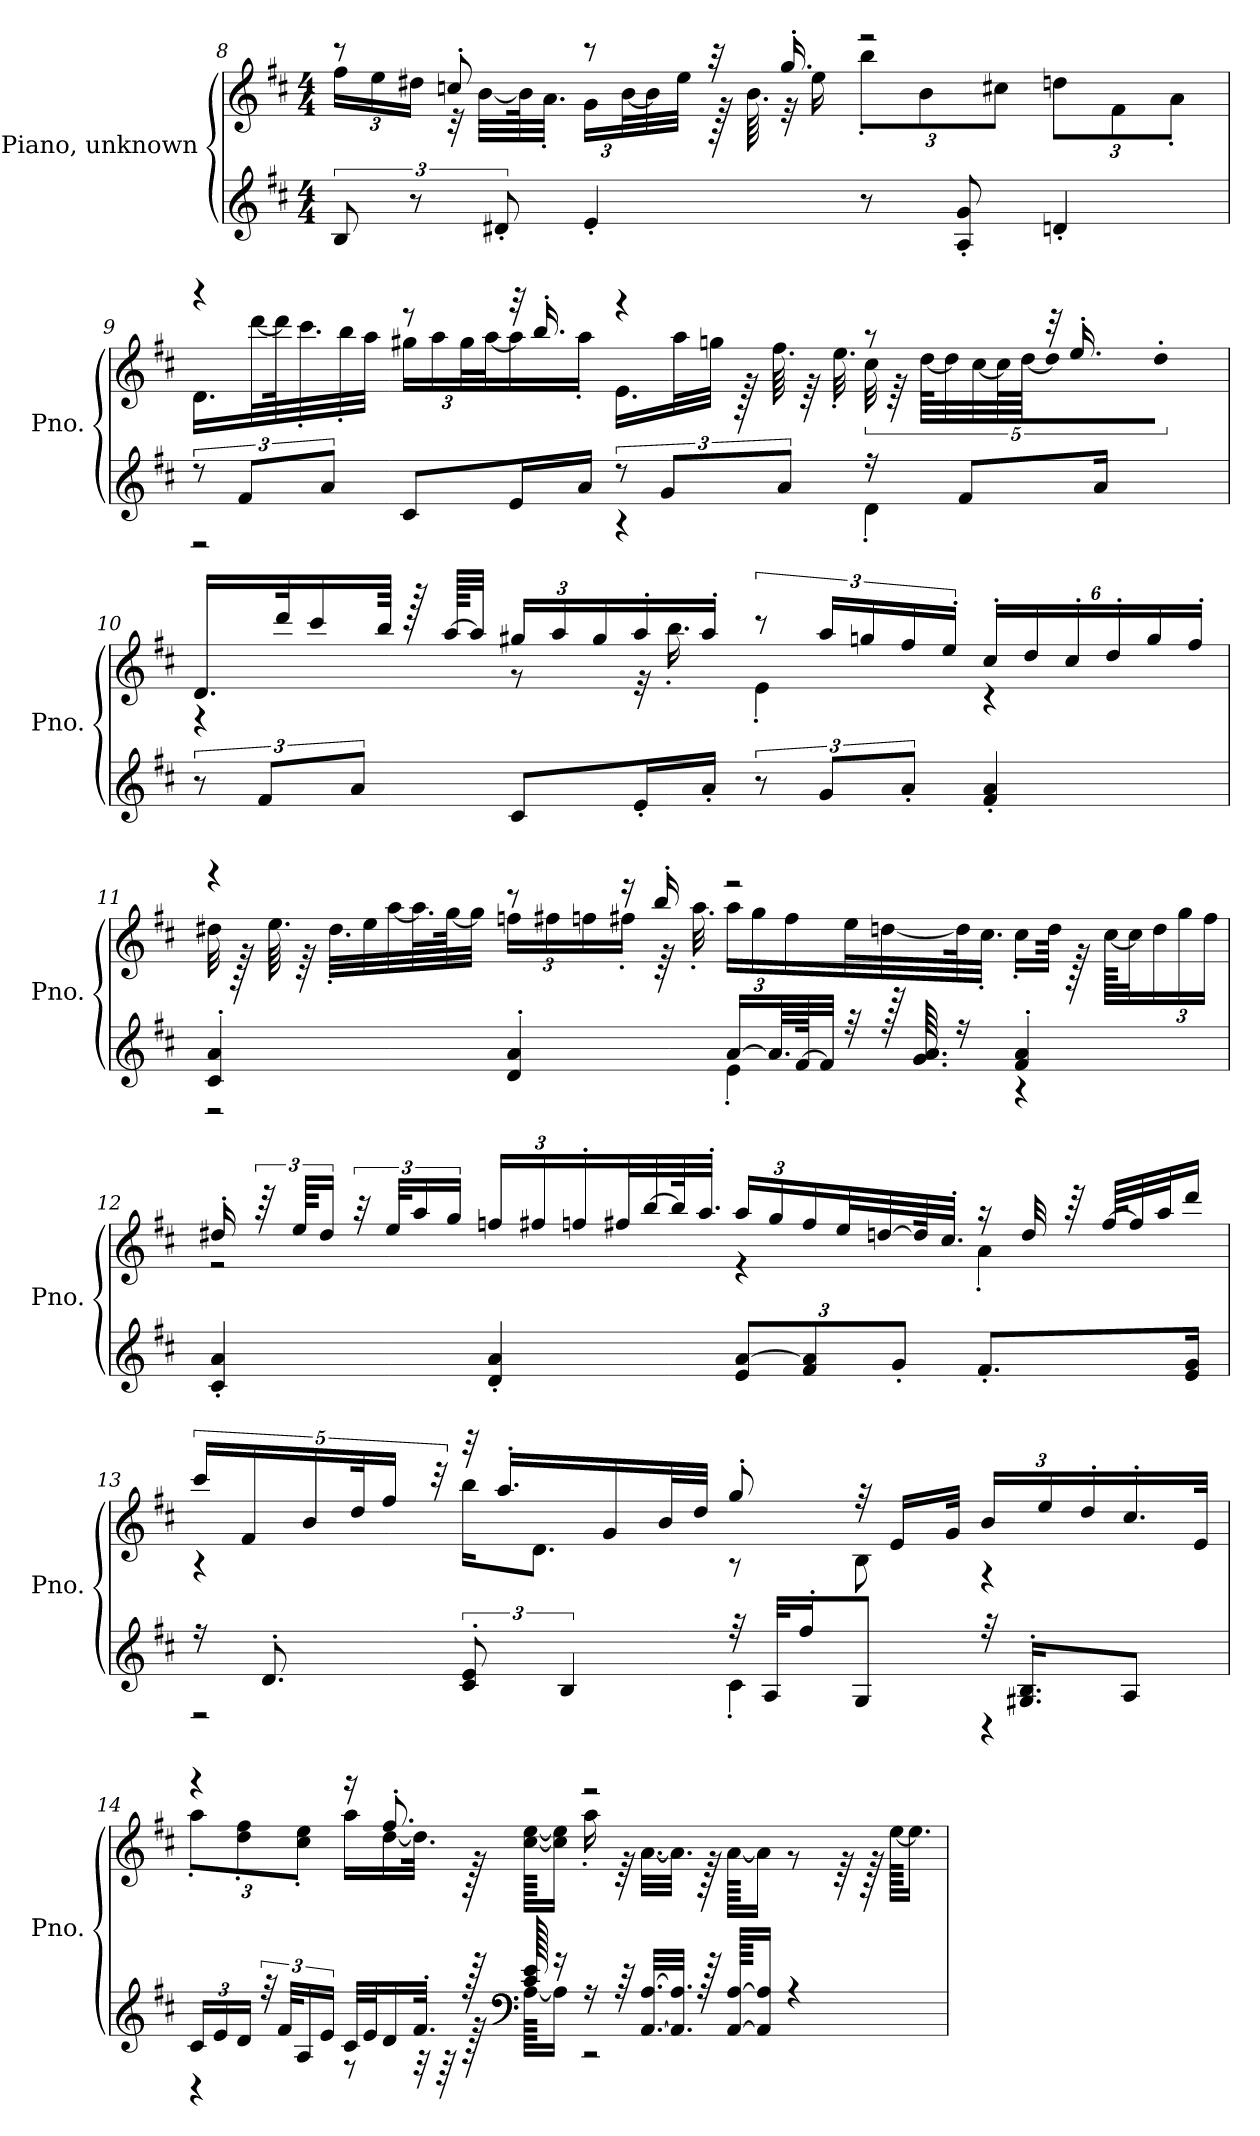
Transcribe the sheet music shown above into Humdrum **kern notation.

**kern	**kern
*part1	*part1
*staff2	*staff1
*I"Piano, unknown	*
*I'Pno.	*
!!LO:LB:g=z
*clefG2	*clefG2
*k[f#c#]	*k[f#c#]
*M4/4	*M4/4
=8	=8
*	*^
*	*	*Xbrackettup
12B/	8r	24ff#\LL
.	.	24ee\
12r	.	24dd#X\JJ
.	8ccn'/	32r
.	.	[32b\LLL
12d#X'/	.	.
.	.	64b\K]
.	.	32.a'\JJJ
4e'/	8r	24g\LL
.	.	[48b\L
.	.	32b\]
.	.	32ee\JJJ
.	32r	128r
.	.	64.b\
.	16.gg'/	32r
.	.	16ee\
8r	2r	12bb'\L
.	.	12b\
8A/' 8g/'	.	.
.	.	12cc#X\J
4dn'/	.	12ddn\L
.	.	12f#\
.	.	12a'\J
!!LO:LB:g=z	!!
=9	=9	=9
*^	*	*
12r	2r	4r	16.d\LL
12f#/L	.	.	.
.	.	.	[32ddd\L
.	.	.	64ddd\K]
.	.	.	32.ccc#'\
12a/J	.	.	.
.	.	.	32bb'\
.	.	.	32aa\JJJ
8c#/L	.	8r	24gg#X\LL
.	.	.	24aa\
.	.	.	48gg#\L
.	.	.	[48aa\J
16e/L	.	32r	16aa\]
.	.	16.bb'/	.
16a/JJ	.	.	16aa'\JJ
12r	4r	4r	16.e\LL
12g/L	.	.	.
.	.	.	32aa\L
.	.	.	32ggn\JJJ
.	.	.	128r
.	.	.	64.ff#\
12a/J	.	.	.
.	.	.	64r
.	.	.	32.ee'\
*	*	*	*brackettup
16r	4d'\	8r	40cc#\
.	.	.	80r
.	.	.	[80dd\KLLL
.	.	.	40dd\]
8f#/L	.	.	.
.	.	.	[40cc#\
.	.	.	80cc#\L]
.	.	.	[80dd\JJ
.	.	32r	16dd\]
.	.	16.ee'/	.
16a/Jk	.	.	16dd'\JJ
*v	*v	*	*
!!LO:LB:g=z	!!
=10	=10	=10
12r	16.d/LL	4r
12f#/L	.	.
.	32ddd/K	.
.	16ccc#/	.
12a/J	.	.
.	64bb/JJkk	.
.	128r	.
.	[128aa/KKLLL	.
.	32aa/JJJ]	.
*	*Xbrackettup	*
8c#/L	24gg#X/LL	8r
.	24aa/	.
.	24gg#/	.
16e'/L	16aa'/	32r
.	.	16.bb'\
16a'/JJ	16aa'/JJ	.
*	*brackettup	*
12r	12r	4e'\
12g/L	24aa/LL	.
*	*Xbrackettup	*
.	24ggn/	.
12a'/J	24ff#/	.
.	24ee'/JJ	.
4f#/' 4a/'	24cc#'/LL	4r
.	24dd/	.
.	24cc#'/	.
.	24dd'/	.
.	24gg/	.
.	24ff#'/JJ	.
!!LO:LB:g=z	!!
=11	=11	=11
*^	*	*
4c#/' 4a/'	2r	4r	32dd#X\
.	.	.	128r
.	.	.	64.ee\
.	.	.	64r
.	.	.	32.dd#'\LLL
.	.	.	32ee\
.	.	.	[32aa\
.	.	.	64.aa\L]
.	.	.	[128gg\JK
.	.	.	32gg\JJJ]
4d/' 4a/'	.	8r	24ffn\LL
.	.	.	24ff#X\
.	.	.	24ffn\
.	.	16r	16ff#X'\JJ
.	.	16bb'/	64r
.	.	.	32.aa'\
[16a/LL	4e'\	2r	24aa\LL
.	.	.	24gg\
64.a/LL]	.	.	.
.	.	.	24ff#\
[128f#/JK	.	.	.
32f#/JJJ]	.	.	.
32r	.	.	32ee\L
128r	.	.	[32ddn\
64.g/ 64.a/	.	.	.
16r	.	.	64dd\K]
.	.	.	32.cc#'\JJJ
4f#/' 4a/'	4r	.	16cc#'\LL
.	.	.	64dd\JJkk
.	.	.	128r
.	.	.	[128cc#\KKLLL
.	.	.	32cc#\J]
.	.	.	24dd\
.	.	.	24gg\
.	.	.	24ff#\JJ
*v	*v	*	*
!!LO:LB:g=z	!!
=12	=12	=12
4c#/' 4a/'	16dd#X'/	2r
*	*brackettup	*
.	96r	.
.	96ee/KKLL	.
.	24dd#/JJ	.
.	48r	.
.	48ee/KLL	.
.	24aa/	.
.	24gg/JJ	.
*	*Xbrackettup	*
4d/' 4a/'	24ffn/LL	.
.	24ff#X/	.
.	24ffn'/	.
.	32ff#X/L	.
.	[32bb/	.
.	64bb/K]	.
.	32.aa'/JJJ	.
*Xbrackettup	*	*
12e/ [12a/L	24aa/LL	4r
.	24gg/	.
12f#/ 12a/]	24ff#/	.
.	32ee/L	.
.	[32ddn/	.
12g'/J	.	.
.	64dd/K]	.
.	32.cc#'/JJJ	.
8.f#'/L	16r	4a'\
.	32dd/	.
.	64r	.
.	[64ff#/KLLL	.
.	32ff#/]	.
.	32aa/J	.
16e/ 16g/Jk	16ddd/JJ	.
!!LO:PB:g=z	!!
=13	=13	=13
*^	*	*
*	*	*brackettup	*
16r	2r	20ccc#/LL	4r
.	.	20f#/	.
8.d'/	.	.	.
.	.	20b/	.
.	.	40dd/K	.
.	.	20ff#/JJ	.
.	.	40r	.
*brackettup	*	*	*
12c#/' 12e/'	.	32r	16bb\KL
.	.	16.aa'/LL	.
.	.	.	8.d\J
6B/	.	.	.
.	.	16g/	.
.	.	32b/L	.
.	.	32dd/JJJ	.
32r	4c#'\	8gg'/	8r
32A/KLL	.	.	.
16ff#'/J	.	.	.
8G/J	.	32r	8B\
.	.	16e/LL	.
.	.	32g/JJk	.
*	*	*Xbrackettup	*
32r	4r	24b/LL	4r
16.G#X/' 16.B/'KL	.	.	.
.	.	24ee/	.
.	.	24dd'/	.
8A/J	.	16.cc#'/	.
.	.	32e/JJk	.
!!LO:LB:g=z	!!
=14	=14	=14	=14
*Xbrackettup	*	*	*
24c#/LL	4r	4r	12aa'\L
24e/	.	.	.
24d/JJ	.	.	12dd\' 12ff#\'
*brackettup	*	*	*
48r	.	.	.
48f#/KLL	.	.	.
24A/	.	.	12cc#\' 12ee\'J
24e/JJ	.	.	.
32c#/LLL	8r	16r	16aa\LL
32e/J	.	.	.
16d/	.	8.ff#'/	[16dd\
32.f#'/JJk	32r	.	32.dd\JJk]
.	64r	.	.
128r	128r	.	128r
*clefF4	*	*	*
128c#/ 128e/	[128A\KKKLL	.	[128cc#\ [128ee\KKKLL
16r	16A\JJ]	.	16cc#\] 16ee\]JJ
16r	2r	2r	16aa'\
64r	.	.	64r
[32.AA/ [32.A/LLL	.	.	[32.a\LLL
32.AA/] 32.A/]JJJ	.	.	32.a\JJJ]
128r	.	.	128r
[128AA/ [128A/KKKLL	.	.	[128a\KKKLL
16AA/] 16A/]JJ	.	.	16a\JJ]
4r	.	.	8r
.	.	.	64r
.	.	.	128r
.	.	.	[128ee\KKKLL
.	.	.	16.ee\JJ]
*v	*v	*	*
*	*v	*v
=	=
*-	*-
